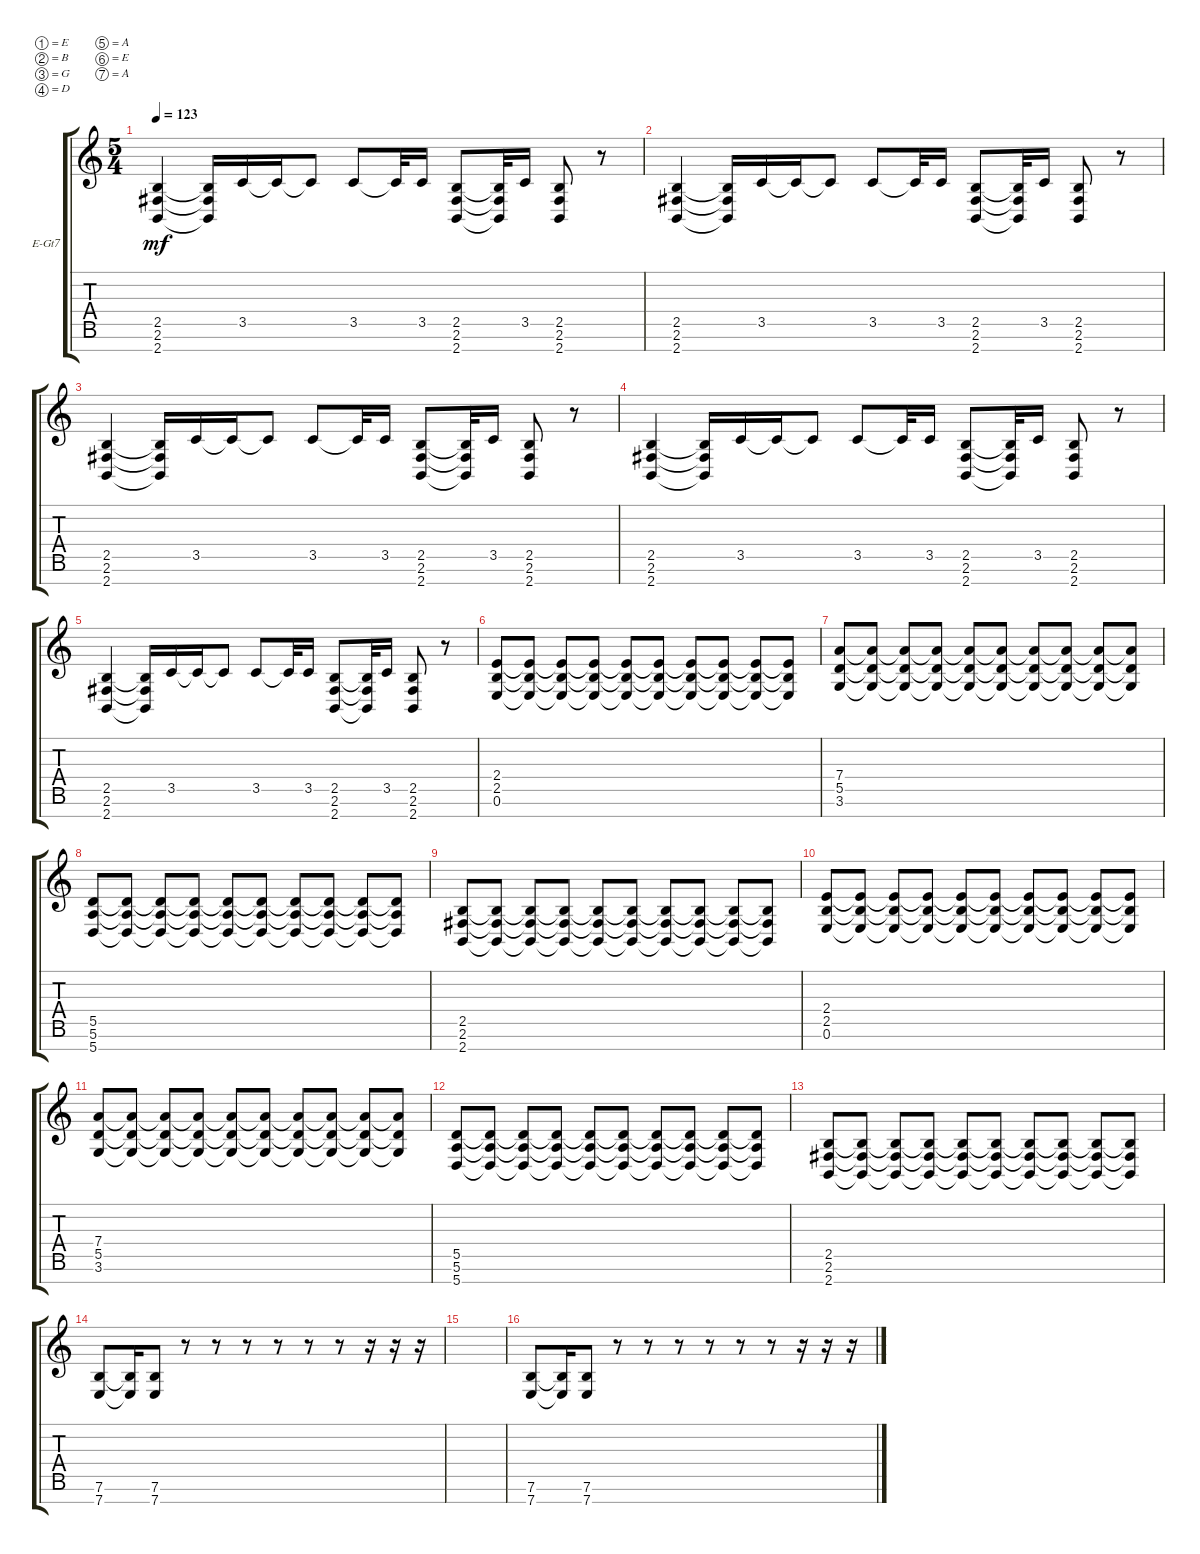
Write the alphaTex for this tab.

\defaultSystemsLayout 4
\bracketExtendMode groupsimilarinstruments
\firstSystemTrackNameOrientation horizontal
\otherSystemsTrackNameOrientation horizontal
\track ("Electric Guitar" "E-Gt7") {instrument distortionguitar}
\staff {score tabs}
\tuning (E4 B3 G3 D3 A2 E2 A1)
\ts (5 4)
\tempo 123
\clef g2
\ks c
(2.7 2.6 2.5).4{dy mf} (2.7{t} 2.6{t} 2.5{t}).16 3.5.16 3.5{t}.16 3.5{t}.8 3.5.8 3.5{t}.32 3.5.16 (2.7 2.6 2.5).8 (2.7{t} 2.6{t} 2.5{t}).32 3.5.16 (2.5 2.6 2.7).8 r.8 |
(2.7 2.6 2.5).4 (2.7{t} 2.6{t} 2.5{t}).16 3.5.16 3.5{t}.16 3.5{t}.8 3.5.8 3.5{t}.32 3.5.16 (2.7 2.6 2.5).8 (2.7{t} 2.6{t} 2.5{t}).32 3.5.16 (2.5 2.6 2.7).8 r.8 |
(2.7 2.6 2.5).4 (2.7{t} 2.6{t} 2.5{t}).16 3.5.16 3.5{t}.16 3.5{t}.8 3.5.8 3.5{t}.32 3.5.16 (2.7 2.6 2.5).8 (2.7{t} 2.6{t} 2.5{t}).32 3.5.16 (2.5 2.6 2.7).8 r.8 |
(2.7 2.6 2.5).4 (2.7{t} 2.6{t} 2.5{t}).16 3.5.16 3.5{t}.16 3.5{t}.8 3.5.8 3.5{t}.32 3.5.16 (2.7 2.6 2.5).8 (2.7{t} 2.6{t} 2.5{t}).32 3.5.16 (2.5 2.6 2.7).8 r.8 |
(2.7 2.6 2.5).4 (2.7{t} 2.6{t} 2.5{t}).16 3.5.16 3.5{t}.16 3.5{t}.8 3.5.8 3.5{t}.32 3.5.16 (2.7 2.6 2.5).8 (2.7{t} 2.6{t} 2.5{t}).32 3.5.16 (2.5 2.6 2.7).8 r.8 |
(0.6 2.5 2.4).8 (0.6{t} 2.5{t} 2.4{t}).8 (0.6{t} 2.5{t} 2.4{t}).8 (0.6{t} 2.5{t} 2.4{t}).8 (0.6{t} 2.5{t} 2.4{t}).8 (0.6{t} 2.5{t} 2.4{t}).8 (0.6{t} 2.5{t} 2.4{t}).8 (0.6{t} 2.5{t} 2.4{t}).8 (0.6{t} 2.5{t} 2.4{t}).8 (0.6{t} 2.5{t} 2.4{t}).8 |
(3.6 5.5 7.4).8 (3.6{t} 5.5{t} 7.4{t}).8 (3.6{t} 5.5{t} 7.4{t}).8 (7.4{t} 3.6{t} 5.5{t}).8 (7.4{t} 3.6{t} 5.5{t}).8 (7.4{t} 3.6{t} 5.5{t}).8 (7.4{t} 3.6{t} 5.5{t}).8 (7.4{t} 3.6{t} 5.5{t}).8 (7.4{t} 3.6{t} 5.5{t}).8 (7.4{t} 3.6{t} 5.5{t}).8 |
(5.7 5.6 5.5).8 (5.7{t} 5.6{t} 5.5{t}).8 (5.5{t} 5.7{t} 5.6{t}).8 (5.5{t} 5.7{t} 5.6{t}).8 (5.5{t} 5.7{t} 5.6{t}).8 (5.5{t} 5.7{t} 5.6{t}).8 (5.5{t} 5.7{t} 5.6{t}).8 (5.5{t} 5.7{t} 5.6{t}).8 (5.5{t} 5.7{t} 5.6{t}).8 (5.5{t} 5.7{t} 5.6{t}).8 |
(2.7 2.6 2.5).8 (2.7{t} 2.6{t} 2.5{t}).8 (2.5{t} 2.7{t} 2.6{t}).8 (2.5{t} 2.7{t} 2.6{t}).8 (2.5{t} 2.7{t} 2.6{t}).8 (2.5{t} 2.7{t} 2.6{t}).8 (2.5{t} 2.7{t} 2.6{t}).8 (2.5{t} 2.7{t} 2.6{t}).8 (2.5{t} 2.7{t} 2.6{t}).8 (2.5{t} 2.7{t} 2.6{t}).8 |
(0.6 2.5 2.4).8 (0.6{t} 2.5{t} 2.4{t}).8 (0.6{t} 2.5{t} 2.4{t}).8 (0.6{t} 2.5{t} 2.4{t}).8 (0.6{t} 2.5{t} 2.4{t}).8 (0.6{t} 2.5{t} 2.4{t}).8 (0.6{t} 2.5{t} 2.4{t}).8 (0.6{t} 2.5{t} 2.4{t}).8 (0.6{t} 2.5{t} 2.4{t}).8 (0.6{t} 2.5{t} 2.4{t}).8 |
(3.6 5.5 7.4).8 (3.6{t} 5.5{t} 7.4{t}).8 (3.6{t} 5.5{t} 7.4{t}).8 (7.4{t} 3.6{t} 5.5{t}).8 (7.4{t} 3.6{t} 5.5{t}).8 (7.4{t} 3.6{t} 5.5{t}).8 (7.4{t} 3.6{t} 5.5{t}).8 (7.4{t} 3.6{t} 5.5{t}).8 (7.4{t} 3.6{t} 5.5{t}).8 (7.4{t} 3.6{t} 5.5{t}).8 |
(5.7 5.6 5.5).8 (5.7{t} 5.6{t} 5.5{t}).8 (5.5{t} 5.7{t} 5.6{t}).8 (5.5{t} 5.7{t} 5.6{t}).8 (5.5{t} 5.7{t} 5.6{t}).8 (5.5{t} 5.7{t} 5.6{t}).8 (5.5{t} 5.7{t} 5.6{t}).8 (5.5{t} 5.7{t} 5.6{t}).8 (5.5{t} 5.7{t} 5.6{t}).8 (5.5{t} 5.7{t} 5.6{t}).8 |
(2.7 2.6 2.5).8 (2.7{t} 2.6{t} 2.5{t}).8 (2.5{t} 2.7{t} 2.6{t}).8 (2.5{t} 2.7{t} 2.6{t}).8 (2.5{t} 2.7{t} 2.6{t}).8 (2.5{t} 2.7{t} 2.6{t}).8 (2.5{t} 2.7{t} 2.6{t}).8 (2.5{t} 2.7{t} 2.6{t}).8 (2.5{t} 2.7{t} 2.6{t}).8 (2.5{t} 2.7{t} 2.6{t}).8 |
(7.7 7.6).8 (7.7{t} 7.6{t}).16 (7.6 7.7).8 r.8 r.8 r.8 r.8 r.8 r.8 r.16 r.16 r.16 |
|
(7.7 7.6).8 (7.7{t} 7.6{t}).16 (7.6 7.7).8 r.8 r.8 r.8 r.8 r.8 r.8 r.16 r.16 r.16
